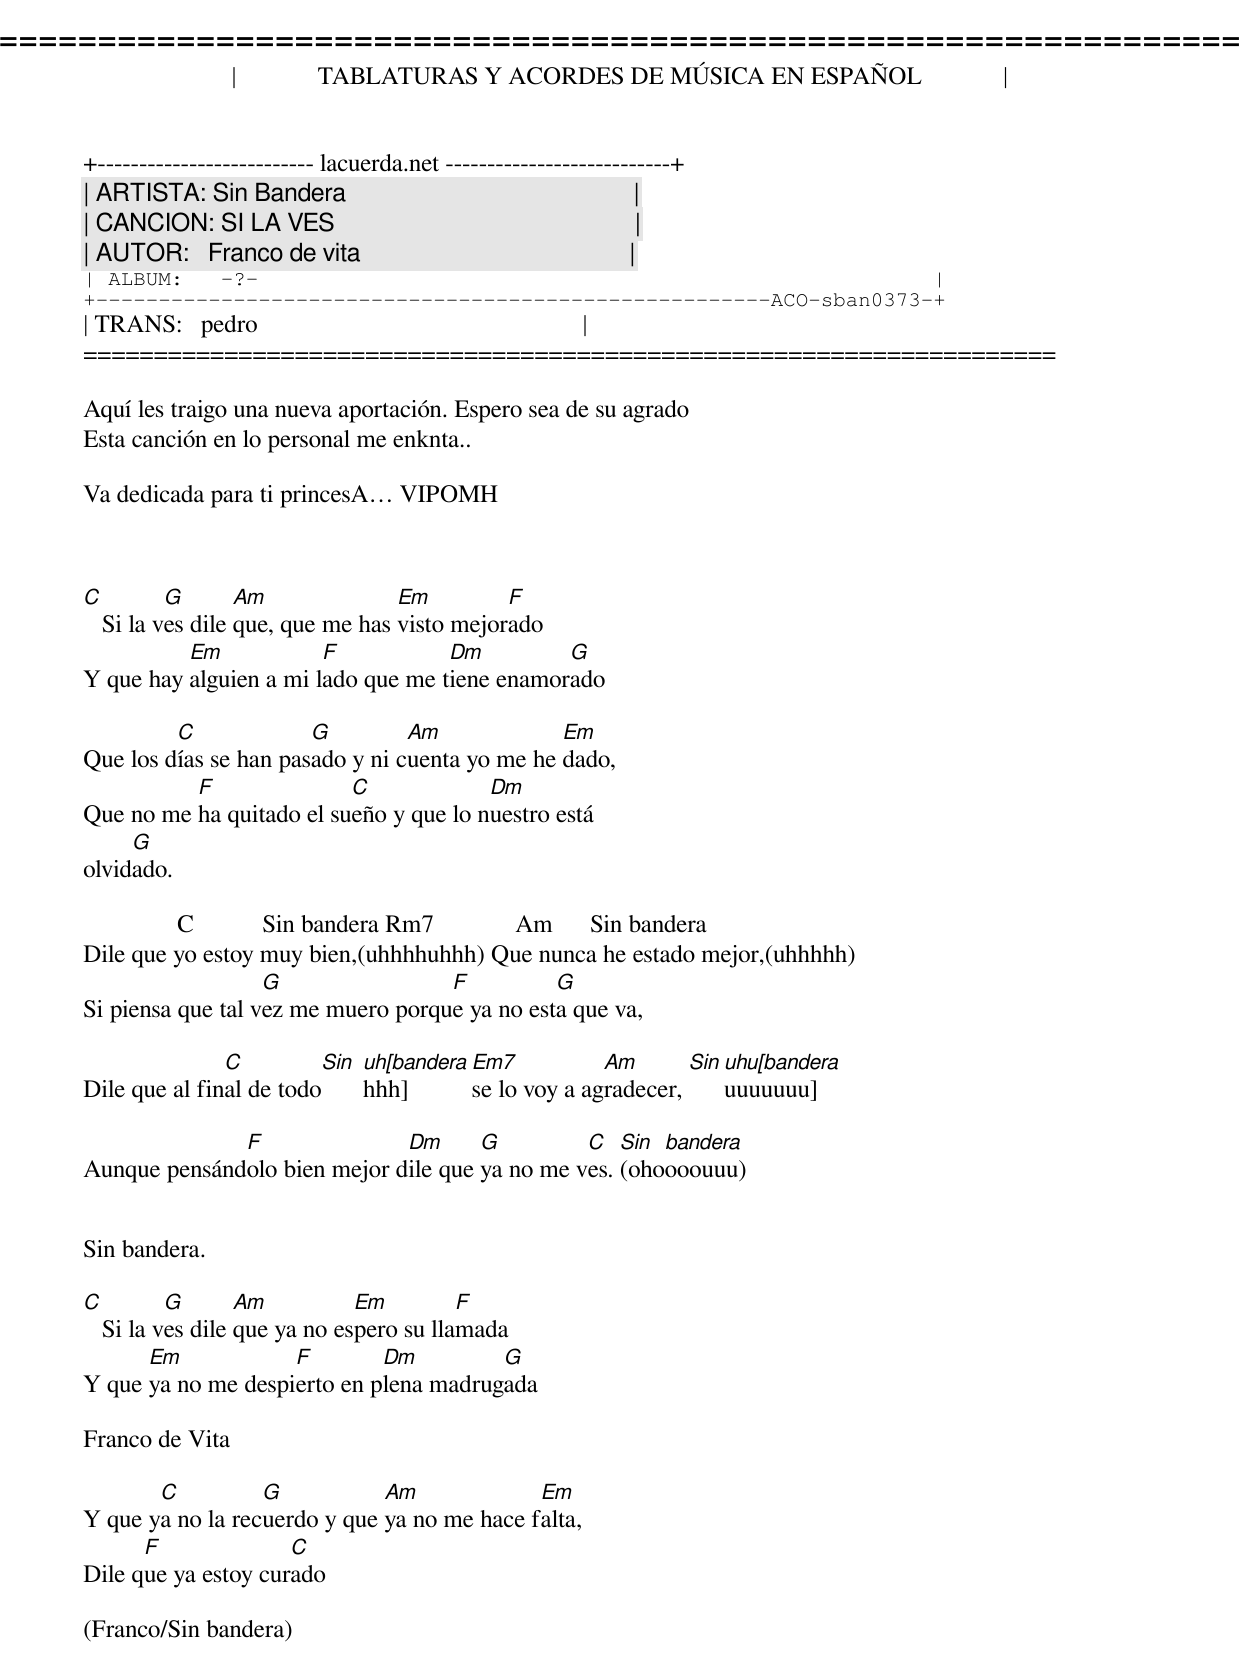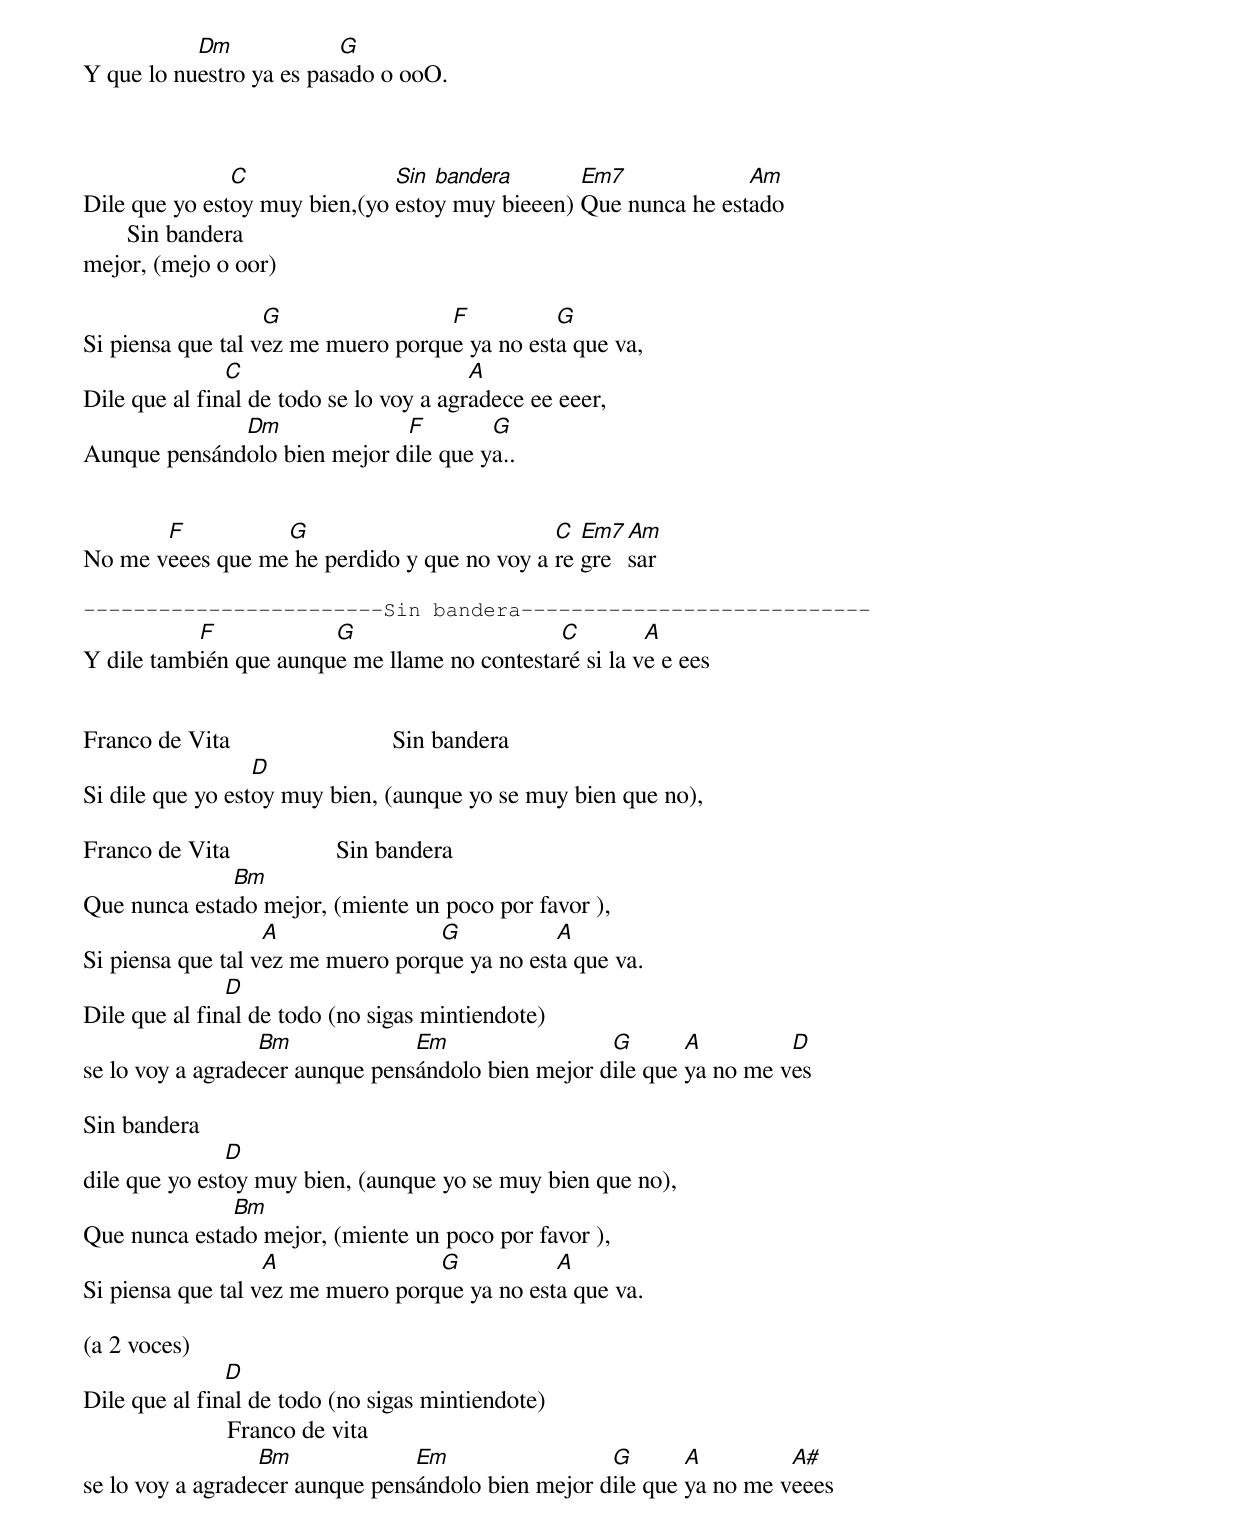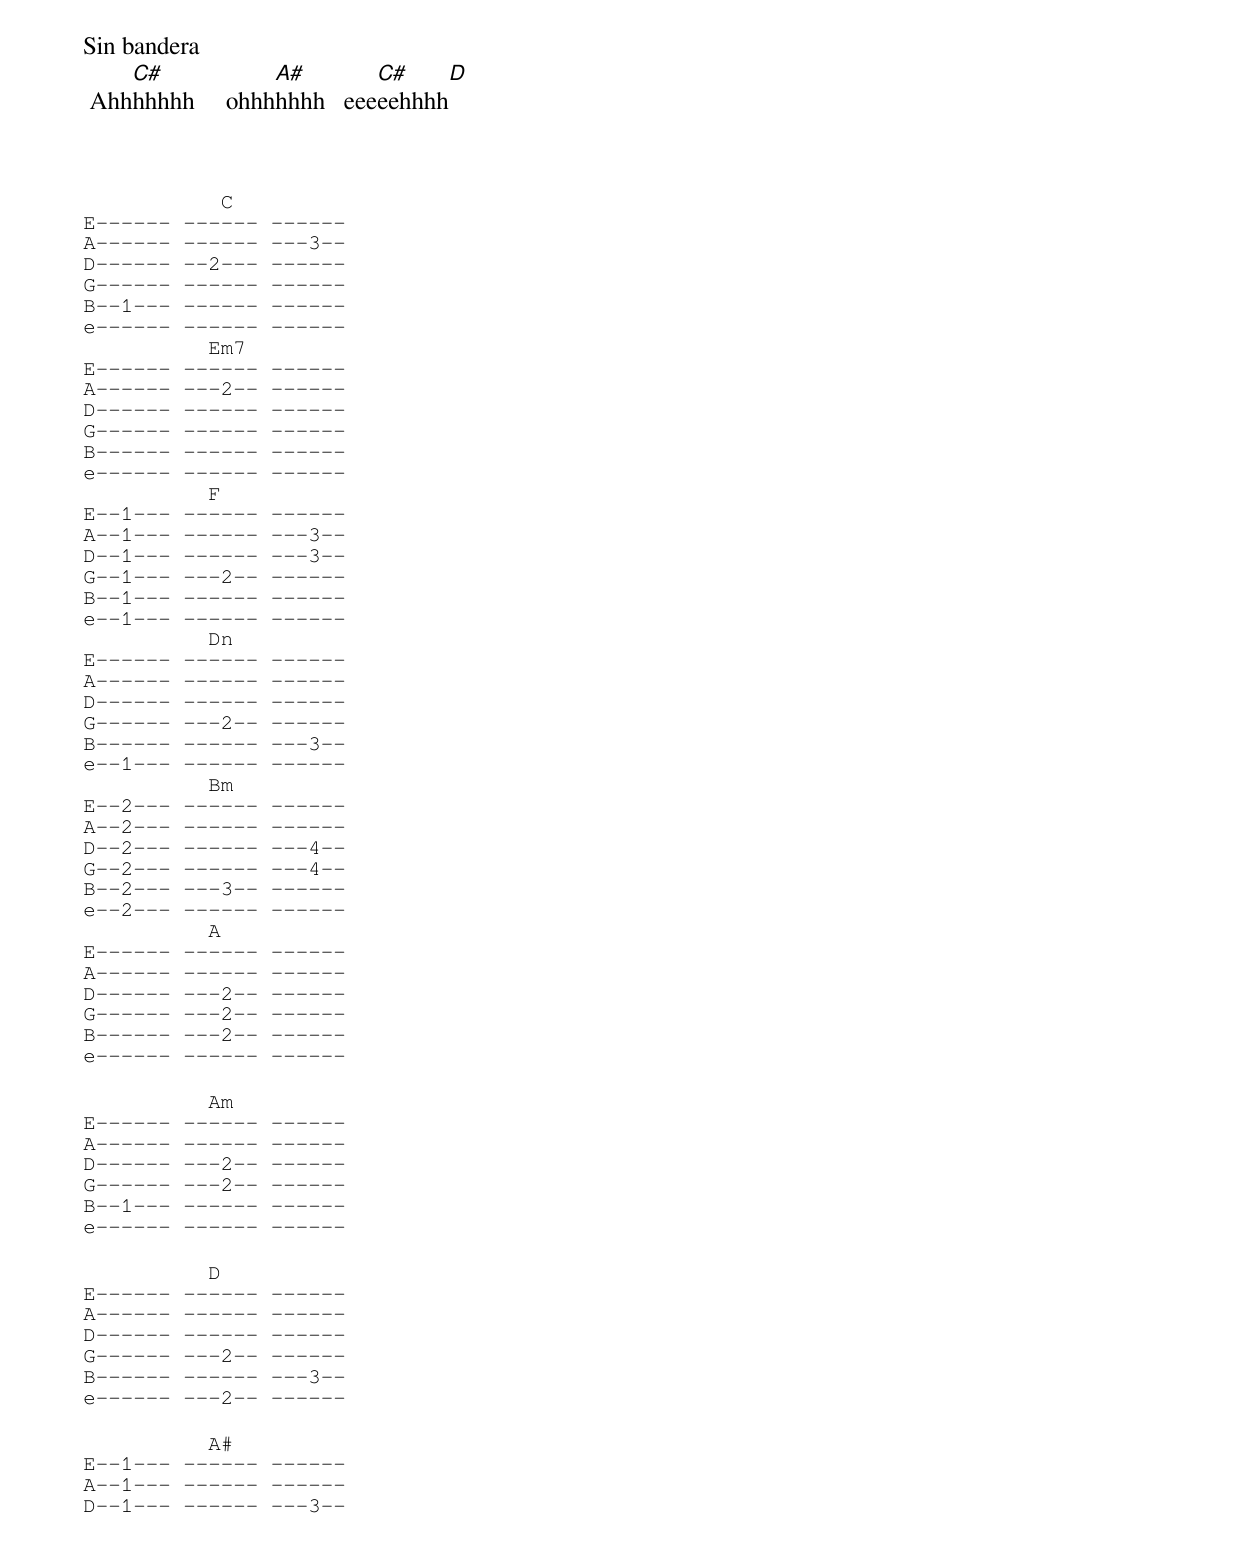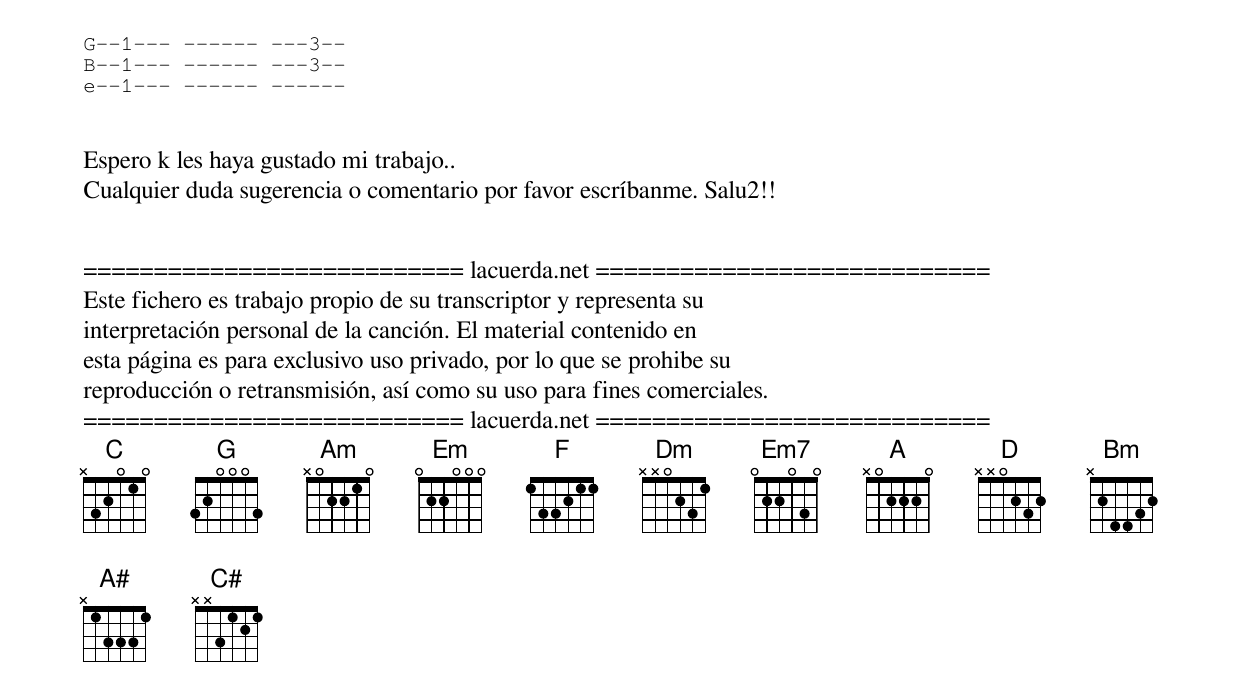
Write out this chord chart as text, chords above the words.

=====================================================================
|             TABLATURAS Y ACORDES DE MÚSICA EN ESPAÑOL             |
+-------------------------- lacuerda.net ---------------------------+
| ARTISTA: Sin Bandera                                              |
| CANCION: SI LA VES                                                |
| AUTOR:   Franco de vita                                           |
| ALBUM:   -?-                                                      |
+------------------------------------------------------ACO-sban0373-+
| TRANS:   pedro                                                    |
=====================================================================

Aquí les traigo una nueva aportación. Espero sea de su agrado
Esta canción en lo personal me enknta..

Va dedicada para ti princesA VIPOMH



C         G       Am              Em         F
   Si la ves dile que, que me has visto mejorado
          Em            F           Dm         G
Y que hay alguien a mi lado que me tiene enamorado

         C             G         Am             Em
Que los días se han pasado y ni cuenta yo me he dado,
          F               C             Dm
Que no me ha quitado el sueño y que lo nuestro está
     G
olvidado.

               C           Sin bandera Rm7             Am      Sin bandera
Dile que yo estoy muy bien,(uhhhhuhhh) Que nunca he estado mejor,(uhhhhh)
                   G                F          G
Si piensa que tal vez me muero porque ya no esta que va,

               C         Sin bandera  Em7           Am       Sin bandera
Dile que al final de todo [uhhhh]     se lo voy a agradecer, [uhuuuuuuuu]

              F               Dm      G         C   Sin bandera
Aunque pensándolo bien mejor dile que ya no me ves. (ohoooouuu)


Sin bandera.

C         G       Am          Em         F
   Si la ves dile que ya no espero su llamada
      Em            F        Dm         G
Y que ya no me despierto en plena madrugada

Franco de Vita

       C          G           Am             Em
Y que ya no la recuerdo y que ya no me hace falta,
      F              C
Dile que ya estoy curado

(Franco/Sin bandera)
           Dm             G
Y que lo nuestro ya es pasado o ooO.



               C               Sin bandera       Em7             Am
Dile que yo estoy muy bien,(yo estoy muy bieeen) Que nunca he estado
       Sin bandera
mejor, (mejo o oor)

                   G                F          G
Si piensa que tal vez me muero porque ya no esta que va,
               C                         A
Dile que al final de todo se lo voy a agradece ee eeer,
              Dm              F        G
Aunque pensándolo bien mejor dile que ya..


       F          G                          C  Em7  Am
No me veees que me he perdido y que no voy a re gre  sar

------------------------Sin bandera----------------------------
           F            G                     C         A
Y dile también que aunque me llame no contestaré si la ve e ees


Franco de Vita                          Sin bandera
                  D
Si dile que yo estoy muy bien, (aunque yo se muy bien que no),

Franco de Vita                 Sin bandera
              Bm
Que nunca estado mejor, (miente un poco por favor ),
                   A               G           A
Si piensa que tal vez me muero porque ya no esta que va.
               D
Dile que al final de todo (no sigas mintiendote)
                  Bm             Em                 G       A         D
se lo voy a agradecer aunque pensándolo bien mejor dile que ya no me ves

Sin bandera
               D
dile que yo estoy muy bien, (aunque yo se muy bien que no),
              Bm
Que nunca estado mejor, (miente un poco por favor ),
                   A               G           A
Si piensa que tal vez me muero porque ya no esta que va.

(a 2 voces)
               D
Dile que al final de todo (no sigas mintiendote)
                       Franco de vita
                  Bm             Em                 G       A         A#
se lo voy a agradecer aunque pensándolo bien mejor dile que ya no me veees

Sin bandera
    C#            A#        C#           D
 Ahhhhhhh     ohhhhhhh   eeeeehhhh



           C
E------ ------ ------
A------ ------ ---3--
D------ --2--- ------
G------ ------ ------
B--1--- ------ ------
e------ ------ ------
          Em7
E------ ------ ------
A------ ---2-- ------
D------ ------ ------
G------ ------ ------
B------ ------ ------
e------ ------ ------
          F
E--1--- ------ ------
A--1--- ------ ---3--
D--1--- ------ ---3--
G--1--- ---2-- ------
B--1--- ------ ------
e--1--- ------ ------
          Dn
E------ ------ ------
A------ ------ ------
D------ ------ ------
G------ ---2-- ------
B------ ------ ---3--
e--1--- ------ ------
          Bm
E--2--- ------ ------
A--2--- ------ ------
D--2--- ------ ---4--
G--2--- ------ ---4--
B--2--- ---3-- ------
e--2--- ------ ------
          A
E------ ------ ------
A------ ------ ------
D------ ---2-- ------
G------ ---2-- ------
B------ ---2-- ------
e------ ------ ------

          Am
E------ ------ ------
A------ ------ ------
D------ ---2-- ------
G------ ---2-- ------
B--1--- ------ ------
e------ ------ ------

          D
E------ ------ ------
A------ ------ ------
D------ ------ ------
G------ ---2-- ------
B------ ------ ---3--
e------ ---2-- ------

          A#
E--1--- ------ ------
A--1--- ------ ------
D--1--- ------ ---3--
G--1--- ------ ---3--
B--1--- ------ ---3--
e--1--- ------ ------


Espero k les haya gustado mi trabajo..
Cualquier duda sugerencia o comentario por favor escríbanme. Salu2!!


=========================== lacuerda.net ============================
Este fichero es trabajo propio de su transcriptor y representa su
interpretación personal de la canción. El material contenido en
esta página es para exclusivo uso privado, por lo que se prohibe su
reproducción o retransmisión, así como su uso para fines comerciales.
=========================== lacuerda.net ============================
